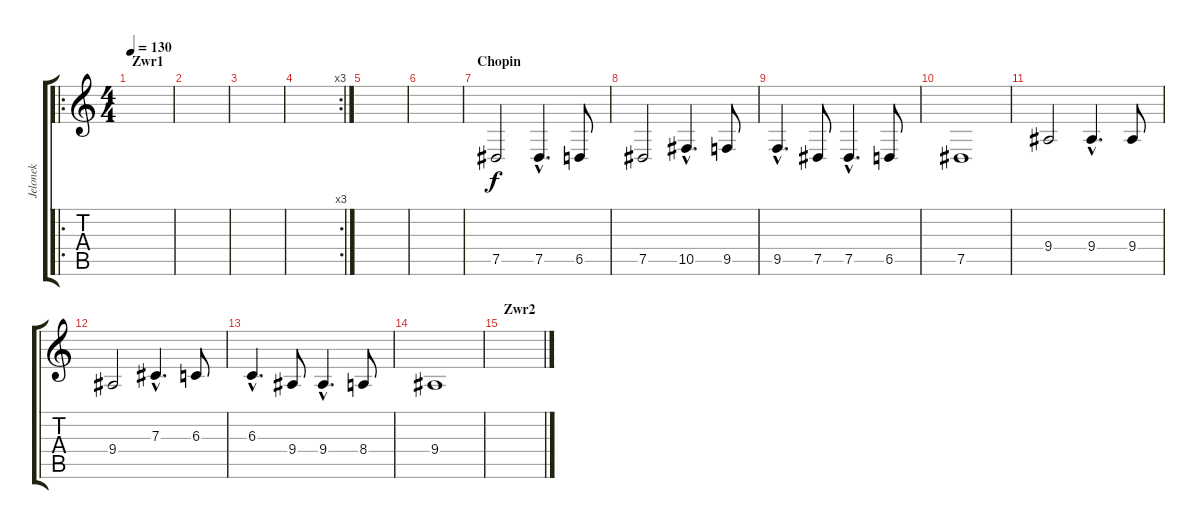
\track ("Jelonek" "Jelonek") {instrument violin}
\staff {score tabs}
\tuning (Eb4 Bb3 Gb3 Db3 Ab2 Eb2) {hide}
\ro
\ts (4 4)
\section ("" "Zwr1")
\tempo 130
\clef g2
\ks c
|
|
|
\rc 3
|
|
|
\section ("" "Chopin")
7.5.2{volume 5 balance 8 instrument violin} 7.5{hac}.4{d} 6.5.8 |
7.5.2 10.5{hac}.4{d} 9.5.8 |
9.5{hac}.4{d} 7.5.8 7.5{hac}.4{d} 6.5.8 |
7.5.1 |
9.4.2 9.4{hac}.4{d} 9.4.8 |
9.4.2 7.3{hac}.4{d} 6.3.8 |
6.3{hac}.4{d} 9.4.8 9.4{hac}.4{d} 8.4.8 |
9.4.1 |
\section ("" "Zwr2")
